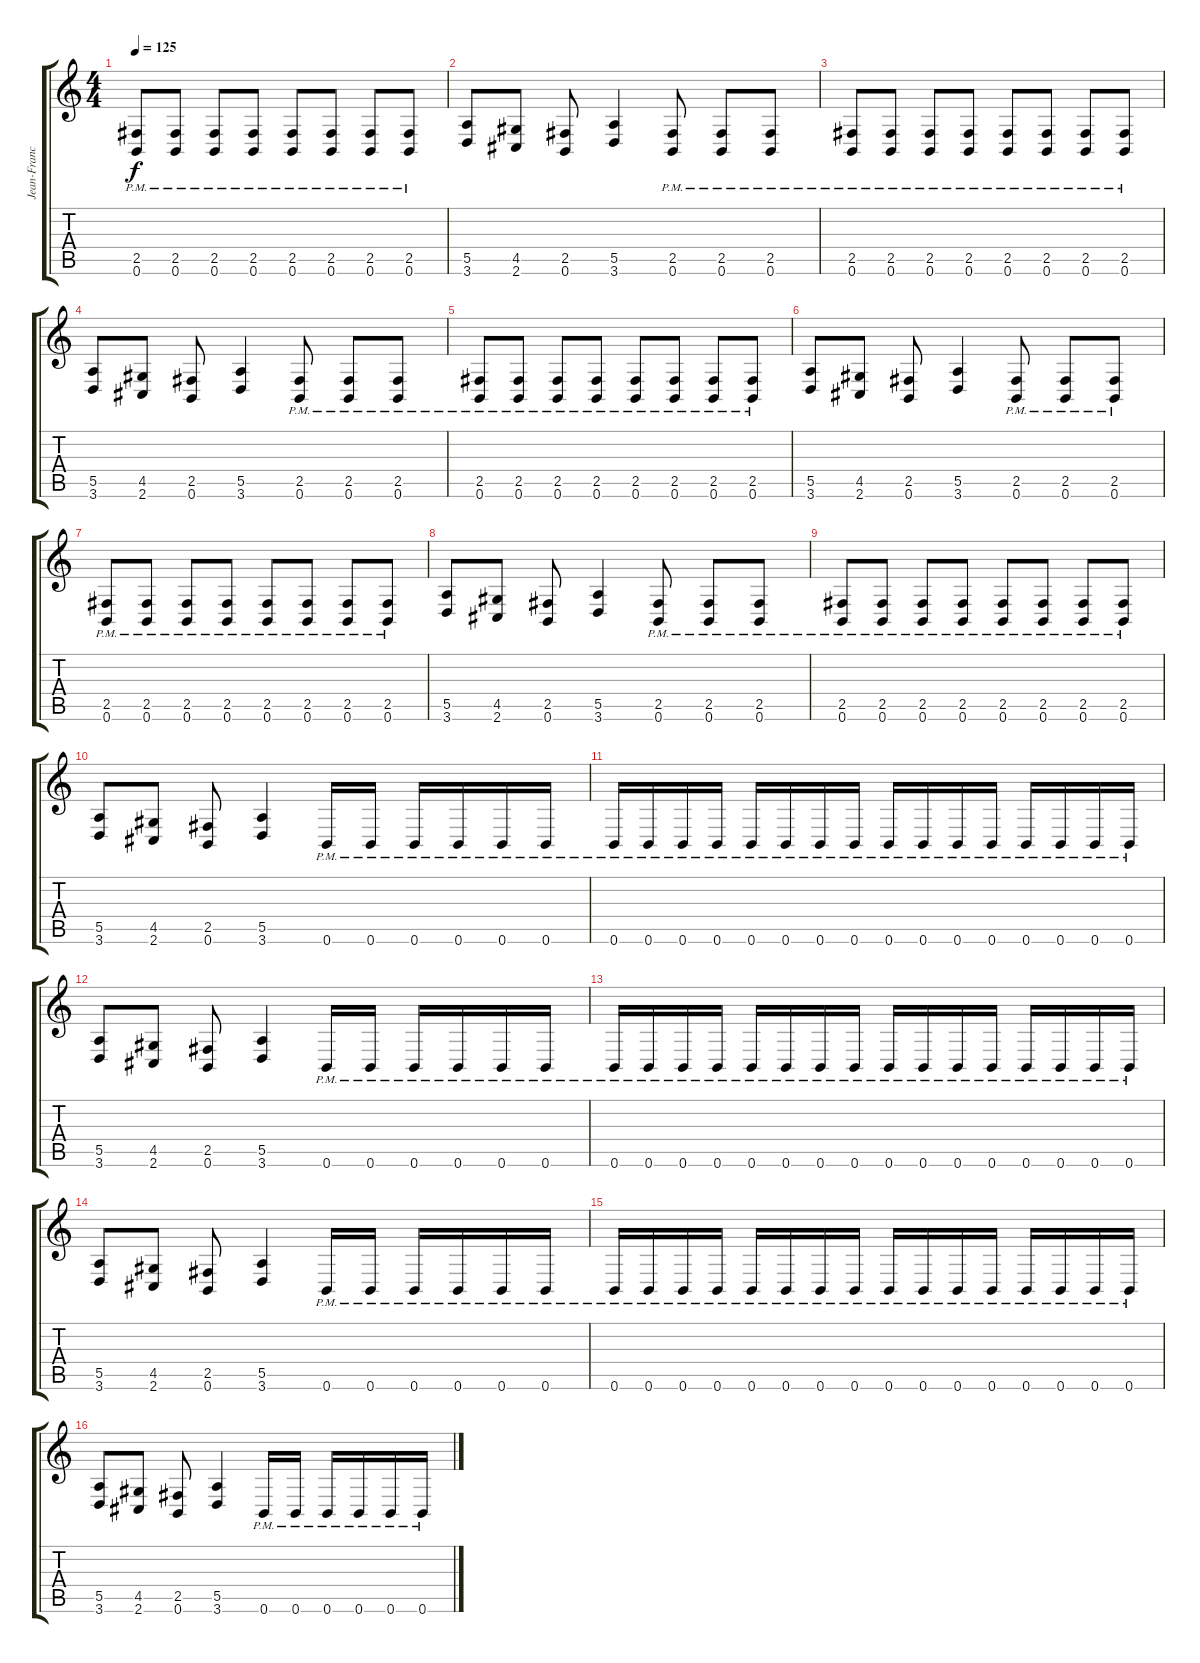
\track ("Jean-Francois Dagenais (Lead)" "Jean-Franc") {instrument distortionguitar}
\staff {score tabs}
\tuning (B3 Gb3 D3 A2 E2 B1) {hide}
\ts (4 4)
\tempo 125
\clef g2
\ks c
(2.5{pm} 0.6{pm}).8{dy f} (2.5{pm} 0.6{pm}).8 (2.5{pm} 0.6{pm}).8 (2.5{pm} 0.6{pm}).8 (2.5{pm} 0.6{pm}).8 (2.5{pm} 0.6{pm}).8 (2.5{pm} 0.6{pm}).8 (2.5{pm} 0.6{pm}).8 |
(5.5 3.6).8 (4.5 2.6).8 (2.5 0.6).8 (5.5 3.6).4 (2.5{pm} 0.6{pm}).8 (2.5{pm} 0.6{pm}).8 (2.5{pm} 0.6{pm}).8 |
(2.5{pm} 0.6{pm}).8 (2.5{pm} 0.6{pm}).8 (2.5{pm} 0.6{pm}).8 (2.5{pm} 0.6{pm}).8 (2.5{pm} 0.6{pm}).8 (2.5{pm} 0.6{pm}).8 (2.5{pm} 0.6{pm}).8 (2.5{pm} 0.6{pm}).8 |
(5.5 3.6).8 (4.5 2.6).8 (2.5 0.6).8 (5.5 3.6).4 (2.5{pm} 0.6{pm}).8 (2.5{pm} 0.6{pm}).8 (2.5{pm} 0.6{pm}).8 |
(2.5{pm} 0.6{pm}).8 (2.5{pm} 0.6{pm}).8 (2.5{pm} 0.6{pm}).8 (2.5{pm} 0.6{pm}).8 (2.5{pm} 0.6{pm}).8 (2.5{pm} 0.6{pm}).8 (2.5{pm} 0.6{pm}).8 (2.5{pm} 0.6{pm}).8 |
(5.5 3.6).8 (4.5 2.6).8 (2.5 0.6).8 (5.5 3.6).4 (2.5{pm} 0.6{pm}).8 (2.5{pm} 0.6{pm}).8 (2.5{pm} 0.6{pm}).8 |
(2.5{pm} 0.6{pm}).8 (2.5{pm} 0.6{pm}).8 (2.5{pm} 0.6{pm}).8 (2.5{pm} 0.6{pm}).8 (2.5{pm} 0.6{pm}).8 (2.5{pm} 0.6{pm}).8 (2.5{pm} 0.6{pm}).8 (2.5{pm} 0.6{pm}).8 |
(5.5 3.6).8 (4.5 2.6).8 (2.5 0.6).8 (5.5 3.6).4 (2.5{pm} 0.6{pm}).8 (2.5{pm} 0.6{pm}).8 (2.5{pm} 0.6{pm}).8 |
(2.5{pm} 0.6{pm}).8 (2.5{pm} 0.6{pm}).8 (2.5{pm} 0.6{pm}).8 (2.5{pm} 0.6{pm}).8 (2.5{pm} 0.6{pm}).8 (2.5{pm} 0.6{pm}).8 (2.5{pm} 0.6{pm}).8 (2.5{pm} 0.6{pm}).8 |
(5.5 3.6).8 (4.5 2.6).8 (2.5 0.6).8 (5.5 3.6).4 0.6{pm}.16 0.6{pm}.16 0.6{pm}.16 0.6{pm}.16 0.6{pm}.16 0.6{pm}.16 |
0.6{pm}.16 0.6{pm}.16 0.6{pm}.16 0.6{pm}.16 0.6{pm}.16 0.6{pm}.16 0.6{pm}.16 0.6{pm}.16 0.6{pm}.16 0.6{pm}.16 0.6{pm}.16 0.6{pm}.16 0.6{pm}.16 0.6{pm}.16 0.6{pm}.16 0.6{pm}.16 |
(5.5 3.6).8 (4.5 2.6).8 (2.5 0.6).8 (5.5 3.6).4 0.6{pm}.16 0.6{pm}.16 0.6{pm}.16 0.6{pm}.16 0.6{pm}.16 0.6{pm}.16 |
0.6{pm}.16 0.6{pm}.16 0.6{pm}.16 0.6{pm}.16 0.6{pm}.16 0.6{pm}.16 0.6{pm}.16 0.6{pm}.16 0.6{pm}.16 0.6{pm}.16 0.6{pm}.16 0.6{pm}.16 0.6{pm}.16 0.6{pm}.16 0.6{pm}.16 0.6{pm}.16 |
(5.5 3.6).8 (4.5 2.6).8 (2.5 0.6).8 (5.5 3.6).4 0.6{pm}.16 0.6{pm}.16 0.6{pm}.16 0.6{pm}.16 0.6{pm}.16 0.6{pm}.16 |
0.6{pm}.16 0.6{pm}.16 0.6{pm}.16 0.6{pm}.16 0.6{pm}.16 0.6{pm}.16 0.6{pm}.16 0.6{pm}.16 0.6{pm}.16 0.6{pm}.16 0.6{pm}.16 0.6{pm}.16 0.6{pm}.16 0.6{pm}.16 0.6{pm}.16 0.6{pm}.16 |
(5.5 3.6).8 (4.5 2.6).8 (2.5 0.6).8 (5.5 3.6).4 0.6{pm}.16 0.6{pm}.16 0.6{pm}.16 0.6{pm}.16 0.6{pm}.16 0.6{pm}.16
